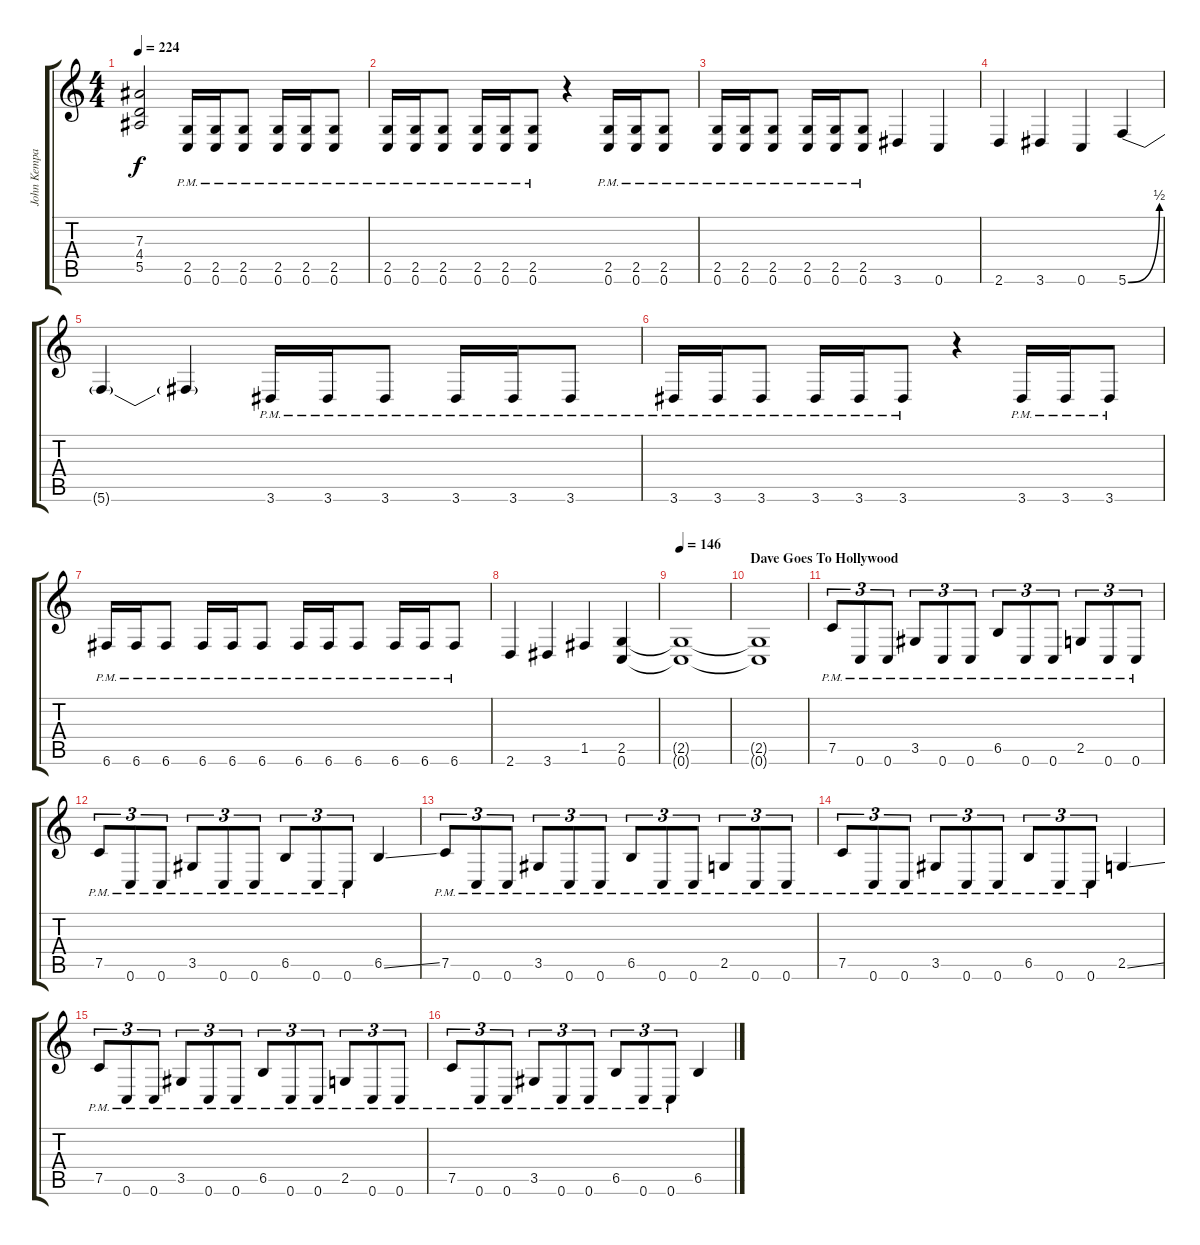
\track ("John Kempainen (Rhythm Guitar)" "John Kempa") {instrument distortionguitar}
\staff {score tabs}
\tuning (C4 G3 Eb3 Bb2 F2 C2) {hide}
\ts (4 4)
\tempo 224
\clef g2
\ks c
(7.3{t} 4.4{t} 5.5{t}).2{dy f} (2.5{pm} 0.6{pm}).16 (2.5{pm} 0.6{pm}).16 (2.5{pm} 0.6{pm}).8 (2.5{pm} 0.6{pm}).16 (2.5{pm} 0.6{pm}).16 (2.5{pm} 0.6{pm}).8 |
(2.5{pm} 0.6{pm}).16 (2.5{pm} 0.6{pm}).16 (2.5{pm} 0.6{pm}).8 (2.5{pm} 0.6{pm}).16 (2.5{pm} 0.6{pm}).16 (2.5{pm} 0.6{pm}).8 r.4 (2.5{pm} 0.6{pm}).16 (2.5{pm} 0.6{pm}).16 (2.5{pm} 0.6{pm}).8 |
(2.5{pm} 0.6{pm}).16 (2.5{pm} 0.6{pm}).16 (2.5{pm} 0.6{pm}).8 (2.5{pm} 0.6{pm}).16 (2.5{pm} 0.6{pm}).16 (2.5{pm} 0.6{pm}).8 3.6.4 0.6.4 |
2.6.4 3.6.4 0.6.4 5.6{be (bend 0 0 60 2)}.4 |
5.6{t}.4 5.6{t}.4 3.6{pm}.16 3.6{pm}.16 3.6{pm}.8 3.6{pm}.16 3.6{pm}.16 3.6{pm}.8 |
3.6{pm}.16 3.6{pm}.16 3.6{pm}.8 3.6{pm}.16 3.6{pm}.16 3.6{pm}.8 r.4 3.6{pm}.16 3.6{pm}.16 3.6{pm}.8 |
6.6{pm}.16 6.6{pm}.16 6.6{pm}.8 6.6{pm}.16 6.6{pm}.16 6.6{pm}.8 6.6{pm}.16 6.6{pm}.16 6.6{pm}.8 6.6{pm}.16 6.6{pm}.16 6.6{pm}.8 |
2.6.4 3.6.4 1.5.4 (2.5 0.6).4 |
\tempo 146
(2.5{t} 0.6{t}).1 |
\section ("" "Dave Goes To Hollywood")
(2.5{t} 0.6{t}).1 |
7.5{pm}.8{tu (3 2) balance 16} 0.6{pm}.8{tu (3 2)} 0.6{pm}.8{tu (3 2)} 3.5{pm}.8{tu (3 2)} 0.6{pm}.8{tu (3 2)} 0.6{pm}.8{tu (3 2)} 6.5{pm}.8{tu (3 2)} 0.6{pm}.8{tu (3 2)} 0.6{pm}.8{tu (3 2)} 2.5{pm}.8{tu (3 2)} 0.6{pm}.8{tu (3 2)} 0.6{pm}.8{tu (3 2)} |
7.5{pm}.8{tu (3 2)} 0.6{pm}.8{tu (3 2)} 0.6{pm}.8{tu (3 2)} 3.5{pm}.8{tu (3 2)} 0.6{pm}.8{tu (3 2)} 0.6{pm}.8{tu (3 2)} 6.5{pm}.8{tu (3 2)} 0.6{pm}.8{tu (3 2)} 0.6{pm}.8{tu (3 2)} 6.5{ss}.4 |
7.5{pm}.8{tu (3 2)} 0.6{pm}.8{tu (3 2)} 0.6{pm}.8{tu (3 2)} 3.5{pm}.8{tu (3 2)} 0.6{pm}.8{tu (3 2)} 0.6{pm}.8{tu (3 2)} 6.5{pm}.8{tu (3 2)} 0.6{pm}.8{tu (3 2)} 0.6{pm}.8{tu (3 2)} 2.5{pm}.8{tu (3 2)} 0.6{pm}.8{tu (3 2)} 0.6{pm}.8{tu (3 2)} |
7.5{pm}.8{tu (3 2)} 0.6{pm}.8{tu (3 2)} 0.6{pm}.8{tu (3 2)} 3.5{pm}.8{tu (3 2)} 0.6{pm}.8{tu (3 2)} 0.6{pm}.8{tu (3 2)} 6.5{pm}.8{tu (3 2)} 0.6{pm}.8{tu (3 2)} 0.6{pm}.8{tu (3 2)} 2.5{ss}.4 |
7.5{pm}.8{tu (3 2)} 0.6{pm}.8{tu (3 2)} 0.6{pm}.8{tu (3 2)} 3.5{pm}.8{tu (3 2)} 0.6{pm}.8{tu (3 2)} 0.6{pm}.8{tu (3 2)} 6.5{pm}.8{tu (3 2)} 0.6{pm}.8{tu (3 2)} 0.6{pm}.8{tu (3 2)} 2.5{pm}.8{tu (3 2)} 0.6{pm}.8{tu (3 2)} 0.6{pm}.8{tu (3 2)} |
7.5{pm}.8{tu (3 2)} 0.6{pm}.8{tu (3 2)} 0.6{pm}.8{tu (3 2)} 3.5{pm}.8{tu (3 2)} 0.6{pm}.8{tu (3 2)} 0.6{pm}.8{tu (3 2)} 6.5{pm}.8{tu (3 2)} 0.6{pm}.8{tu (3 2)} 0.6{pm}.8{tu (3 2)} 6.5{ss}.4
